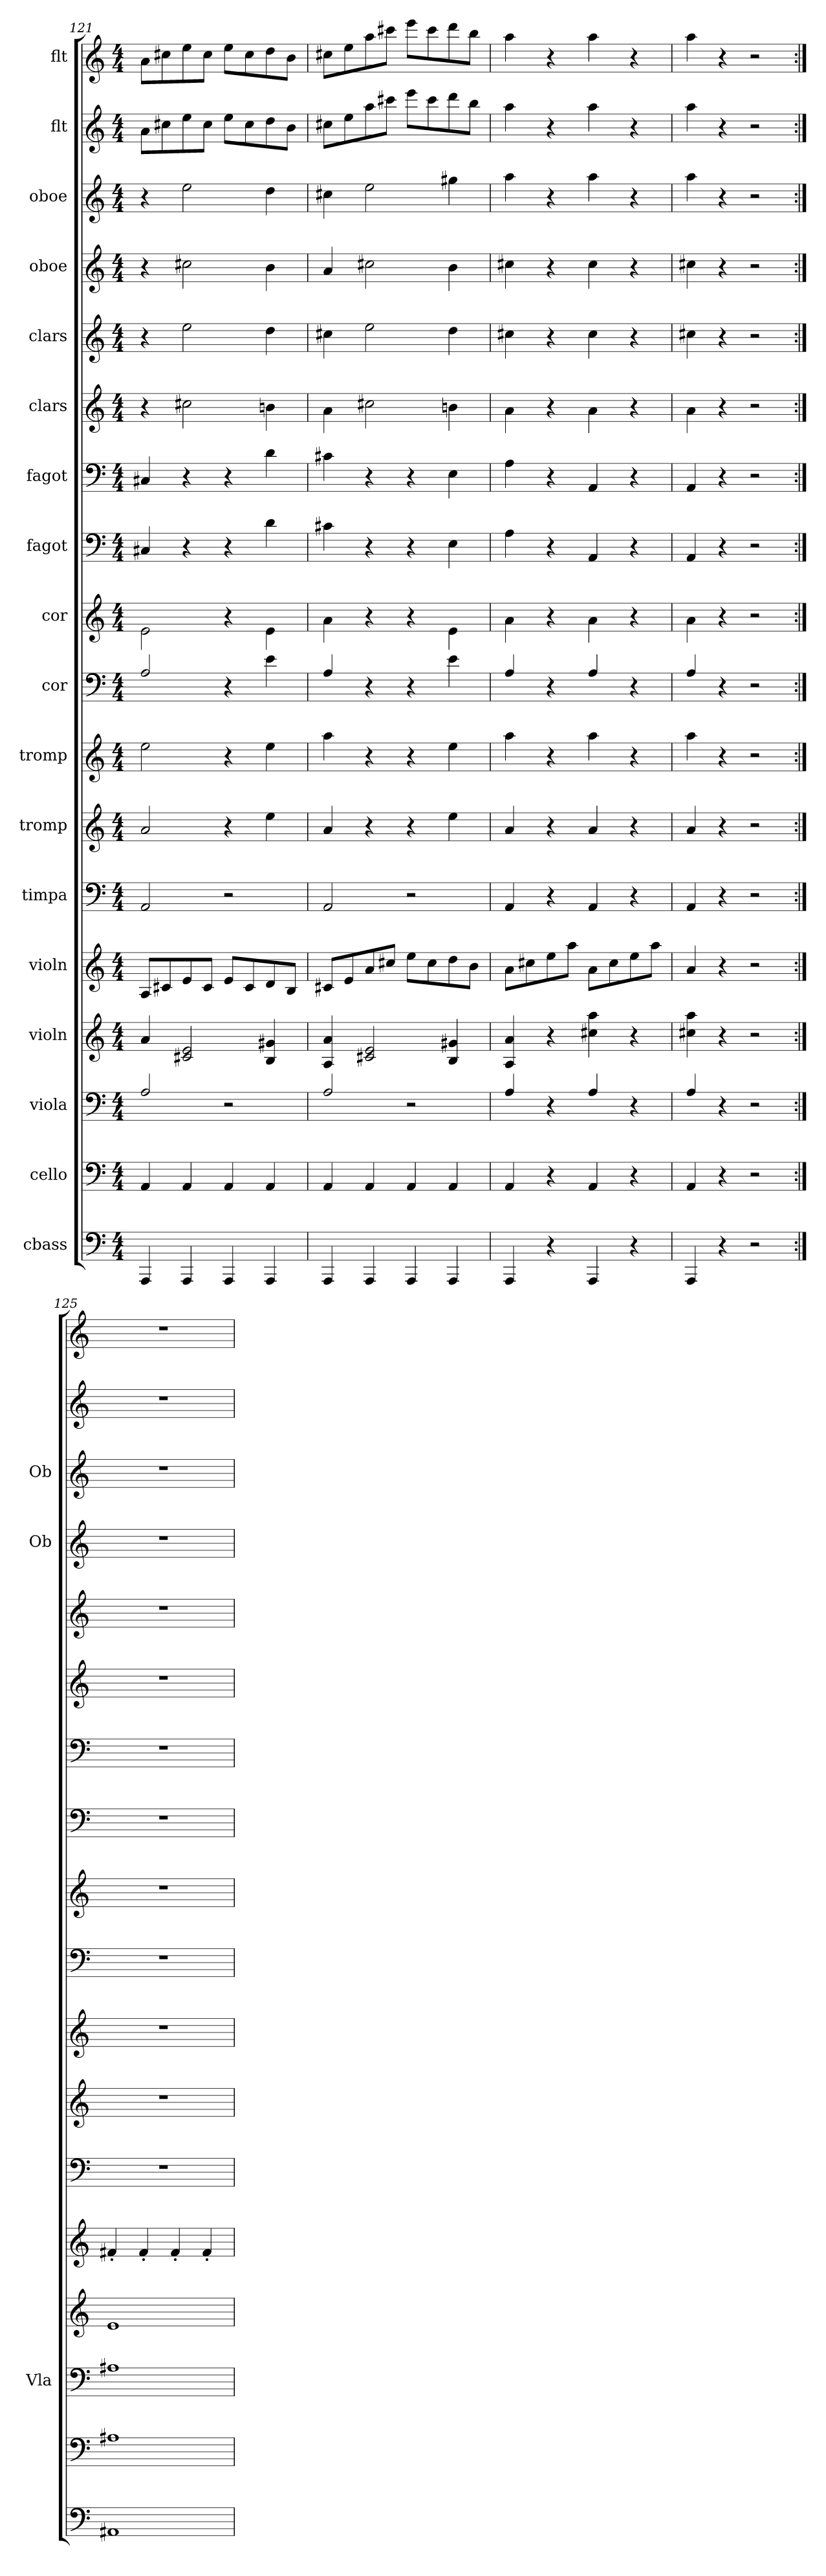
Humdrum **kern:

**kern	**kern	**kern	**kern	**kern	**kern	**kern	**kern	**kern	**kern	**kern	**kern	**kern	**kern	**kern	**kern	**kern	**kern
*part18	*part17	*part16	*part15	*part14	*part13	*part12	*part11	*part10	*part9	*part8	*part7	*part6	*part5	*part4	*part3	*part2	*part1
*staff18	*staff17	*staff16	*staff15	*staff14	*staff13	*staff12	*staff11	*staff10	*staff9	*staff8	*staff7	*staff6	*staff5	*staff4	*staff3	*staff2	*staff1
*I"cbass	*I"cello	*I"viola	*I"violn	*I"violn	*I"timpa	*I"tromp	*I"tromp	*I"cor	*I"cor	*I"fagot	*I"fagot	*I"clars	*I"clars	*I"oboe	*I"oboe	*I"flt	*I"flt
*	*	*I'Vla	*	*	*	*	*	*	*	*	*	*	*	*I'Ob	*I'Ob	*	*
*	*	*	*	*	*	*	*	*ITrd4c7	*ITrd4c7	*	*	*	*	*	*	*	*
*M4/4	*M4/4	*M4/4	*M4/4	*M4/4	*M4/4	*M4/4	*M4/4	*M4/4	*M4/4	*M4/4	*M4/4	*M4/4	*M4/4	*M4/4	*M4/4	*M4/4	*M4/4
=121	=121	=121	=121	=121	=121	=121	=121	=121	=121	=121	=121	=121	=121	=121	=121	=121	=121
4AAA/	4AA/	2A/	4a/	8A/L	2AA/	2a/	2ee\	2D/	2A\	4C#/	4C#/	4r	4r	4r	4r	8a\L	8a\L
.	.	.	.	8c#/	.	.	.	.	.	.	.	.	.	.	.	8cc#\	8cc#\
4AAA/	4AA/	.	2e/ 2c#/	8e/	.	.	.	.	.	4r	4r	2cc#\	2ee\	2cc#\	2ee\	8ee\	8ee\
.	.	.	.	8c#/J	.	.	.	.	.	.	.	.	.	.	.	8cc#\J	8cc#\J
4AAA/	4AA/	2r	.	8e/L	2r	4r	4r	4r	4r	4r	4r	.	.	.	.	8ee\L	8ee\L
.	.	.	.	8c#/	.	.	.	.	.	.	.	.	.	.	.	8cc#\	8cc#\
4AAA/	4AA/	.	4g#/ 4B/	8d/	.	4ee\	4ee\	4A\	4A\	4d\	4d\	4bn\	4dd\	4b\	4dd\	8dd\	8dd\
.	.	.	.	8B/J	.	.	.	.	.	.	.	.	.	.	.	8b\J	8b\J
=122	=122	=122	=122	=122	=122	=122	=122	=122	=122	=122	=122	=122	=122	=122	=122	=122	=122
4AAA/	4AA/	2A/	4a/ 4A/	8c#/L	2AA/	4a/	4aa\	4D/	4d\	4c#\	4c#\	4a\	4cc#\	4a/	4cc#\	8cc#\L	8cc#\L
.	.	.	.	8e/	.	.	.	.	.	.	.	.	.	.	.	8ee\	8ee\
4AAA/	4AA/	.	2e/ 2c#/	8a/	.	4r	4r	4r	4r	4r	4r	2cc#\	2ee\	2cc#\	2ee\	8aa\	8aa\
.	.	.	.	8cc#/J	.	.	.	.	.	.	.	.	.	.	.	8ccc#\J	8ccc#\J
4AAA/	4AA/	2r	.	8ee\L	2r	4r	4r	4r	4r	4r	4r	.	.	.	.	8eee\L	8eee\L
.	.	.	.	8cc#\	.	.	.	.	.	.	.	.	.	.	.	8ccc#\	8ccc#\
4AAA/	4AA/	.	4g#/ 4B/	8dd\	.	4ee\	4ee\	4A\	4A\	4E\	4E\	4bn\	4dd\	4b\	4gg#\	8ddd\	8ddd\
.	.	.	.	8b\J	.	.	.	.	.	.	.	.	.	.	.	8bb\J	8bb\J
=123	=123	=123	=123	=123	=123	=123	=123	=123	=123	=123	=123	=123	=123	=123	=123	=123	=123
4AAA/	4AA/	4A/	4a/ 4A/	8a\L	4AA/	4a/	4aa\	4D/	4d\	4A\	4A\	4a\	4cc#\	4cc#\	4aa\	4aa\	4aa\
.	.	.	.	8cc#\	.	.	.	.	.	.	.	.	.	.	.	.	.
4r	4r	4r	4r	8ee\	4r	4r	4r	4r	4r	4r	4r	4r	4r	4r	4r	4r	4r
.	.	.	.	8aa\J	.	.	.	.	.	.	.	.	.	.	.	.	.
4AAA/	4AA/	4A/	4aa\ 4cc#\	8a\L	4AA/	4a/	4aa\	4D/	4d\	4AA/	4AA/	4a\	4cc#\	4cc#\	4aa\	4aa\	4aa\
.	.	.	.	8cc#\	.	.	.	.	.	.	.	.	.	.	.	.	.
4r	4r	4r	4r	8ee\	4r	4r	4r	4r	4r	4r	4r	4r	4r	4r	4r	4r	4r
.	.	.	.	8aa\J	.	.	.	.	.	.	.	.	.	.	.	.	.
=124	=124	=124	=124	=124	=124	=124	=124	=124	=124	=124	=124	=124	=124	=124	=124	=124	=124
4AAA/	4AA/	4A/	4aa\ 4cc#\	4a/	4AA/	4a/	4aa\	4D/	4d\	4AA/	4AA/	4a\	4cc#\	4cc#\	4aa\	4aa\	4aa\
4r	4r	4r	4r	4r	4r	4r	4r	4r	4r	4r	4r	4r	4r	4r	4r	4r	4r
2r	2r	2r	2r	2r	2r	2r	2r	2r	2r	2r	2r	2r	2r	2r	2r	2r	2r
=125:|!	=125:|!	=125:|!	=125:|!	=125:|!	=125:|!	=125:|!	=125:|!	=125:|!	=125:|!	=125:|!	=125:|!	=125:|!	=125:|!	=125:|!	=125:|!	=125:|!	=125:|!
1AA#\	1A#\	1A#/	1e/	4f#'>/	1r	1r	1r	1r	1r	1r	1r	1r	1r	1r	1r	1r	1r
.	.	.	.	4f#'>/	.	.	.	.	.	.	.	.	.	.	.	.	.
.	.	.	.	4f#'>/	.	.	.	.	.	.	.	.	.	.	.	.	.
.	.	.	.	4f#'>/	.	.	.	.	.	.	.	.	.	.	.	.	.
=	=	=	=	=	=	=	=	=	=	=	=	=	=	=	=	=	=
*-	*-	*-	*-	*-	*-	*-	*-	*-	*-	*-	*-	*-	*-	*-	*-	*-	*-
